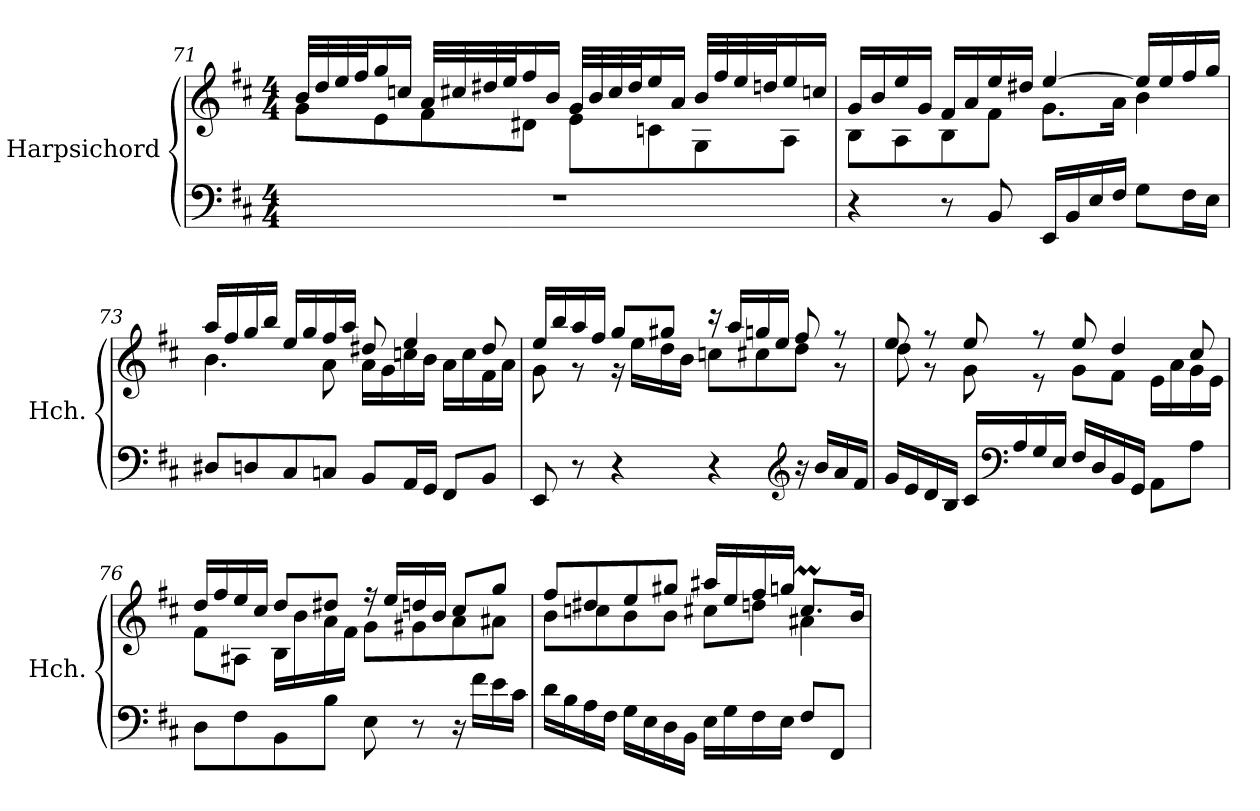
**kern	**kern
*part1	*part1
*staff2	*staff1
*I"Harpsichord	*
*I'Hch.	*
*clefF4	*clefG2
*k[f#c#]	*k[f#c#]
*M4/4	*M4/4
=71	=71
*	*^
1r	32b/LLL	8g\L
.	32dd/	.
.	32ee/	.
.	32ff#/J	.
.	16gg/	8e\
.	16ccn/JJ	.
.	32a/LLL	8f#\
.	32cc#X/	.
.	32dd#X/	.
.	32ee/J	.
.	16ff#/	8d#X\J
.	16b/JJ	.
.	32g/LLL	8e\L
.	32b/	.
.	32cc#/	.
.	32dd#/J	.
.	16ee/	8cn\
.	16a/JJ	.
.	32b/LLL	8G\
.	32ff#/	.
.	32ee/	.
.	32ddn/J	.
.	16ee/	8A\J
.	16ccn/JJ	.
!!LO:PB:g=z	!!
=72	=72	=72
4r	16g/LL	8B\L
.	16b/	.
.	16ee/	8A\
.	16g/JJ	.
8r	16f#/LL	8B\
.	16a/	.
8BB/	16ee/	8f#\J
.	16dd#X/JJ	.
16EE/LL	[4ee/	8.g\L
16BB/	.	.
16E/	.	.
16F#/JJ	.	16a\Jk
8G\L	16ee/LL]	4b\
.	16ee/	.
16F#\L	16ff#/	.
16E\JJ	16gg/JJ	.
=73	=73	=73
8D#X/L	16aa/LL	4.b\
.	16ff#/	.
8Dn/	16gg/	.
.	16bb/JJ	.
8C#/	16ee/LL	.
.	16gg/	.
8Cn/J	16ff#/	8a\
.	16aa/JJ	.
8BB/L	8dd#X/	16a\LL
.	.	16g\
16AA/L	4ee/	16ccn\
16GG/JJ	.	16b\JJ
8FF#/L	.	16a\LL
.	.	16cc\
8BB/J	8dd#/	16f#\
.	.	16a\JJ
!!LO:LB:g=z	!!
=74	=74	=74
8EE/	16ee/LL	8g\
.	16bb/	.
8r	16aa/	8r
.	16ff#/JJ	.
4r	8gg/L	16r
.	.	16ee\LL
.	8gg#X/J	16dd\
.	.	16b\JJ
4r	16r	8ccn\L
.	16aa/LL	.
.	16ggn/	8cc#X\
.	16ee/JJ	.
*clefG2	*	*
16r	8ff#/	8dd\J
16b/LL	.	.
16a/	8r	8r
16f#/JJ	.	.
=75	=75	=75
16g/LL	8ee/	8dd\
16e/	.	.
16d/	8r	8r
16B/JJ	.	.
16c#/LL	8ee/	8g\
*clefF4	*	*
16A/	.	.
16G/	8r	8r
16E/JJ	.	.
16F#/LL	8ee/	8g\L
16D/	.	.
16BB/	4dd/	8f#\J
16GG/JJ	.	.
8AA\L	.	16e\LL
.	.	16a\
8A\J	8cc#/	16g\
.	.	16e\JJ
!!LO:LB:g=z	!!
=76	=76	=76
8D\L	16dd/LL	8f#\L
.	16ff#/	.
8F#\	16ee/	8A#X\J
.	16cc#/JJ	.
8BB\	8dd/L	16B\LL
.	.	16b\
8B\J	8dd#X/J	16a\
.	.	16f#\JJ
8E\	16r	8g\L
.	16ee/LL	.
8r	16ddn/	8g#X\
.	16b/JJ	.
16r	8cc#/L	8a\
16f#\LL	.	.
16e\	8gg/J	8a#X\J
16c#\JJ	.	.
=77	=77	=77
16d\LL	8ff#/L	8b\L
16B\	.	.
16A\	8dd#X/	8ccn\
16F#\JJ	.	.
16G\LL	8ee/	8b\
16E\	.	.
16D\	8gg#X/J	8b\J
16BB\JJ	.	.
16E\LL	16aa#X/LL	8cc#X\L
16G\	16ee/	.
16F#\	16ff#/	8ddn\J
16E\JJ	16ggn/JJ	.
8F#/L	8.cc#m/L	4a#X\
8FF#/J	.	.
.	16b/Jk	.
*	*v	*v
=	=
*-	*-
